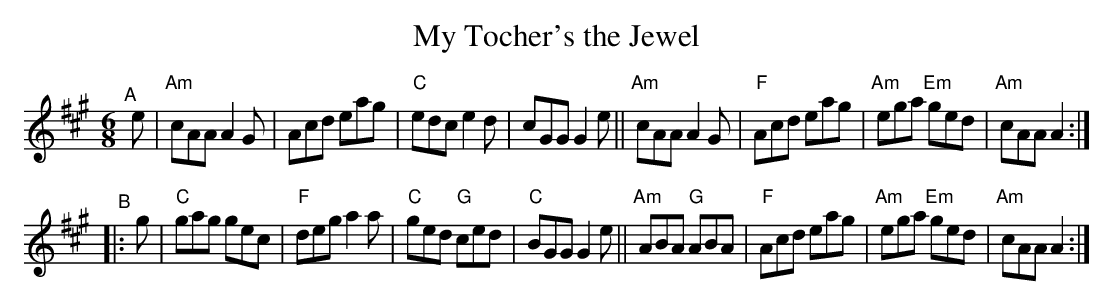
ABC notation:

X:1
T: My Tocher's the Jewel
M: 6/8
L: 1/8
K: A
"^A"[|] e |\
"Am"cAA A2G | Acd eag | "C"edc e2d | cGG G2e ||\
"Am"cAA A2G | "F"Acd eag | "Am"ega "Em"ged | "Am"cAA A2 :|
"^B"|: g |\
"C"gag gec | "F"deg a2a | "C"ged "G"ced | "C"BGG G2e ||\
"Am"ABA "G"ABA | "F"Acd eag | "Am"ega "Em"ged | "Am"cAA A2 :|
